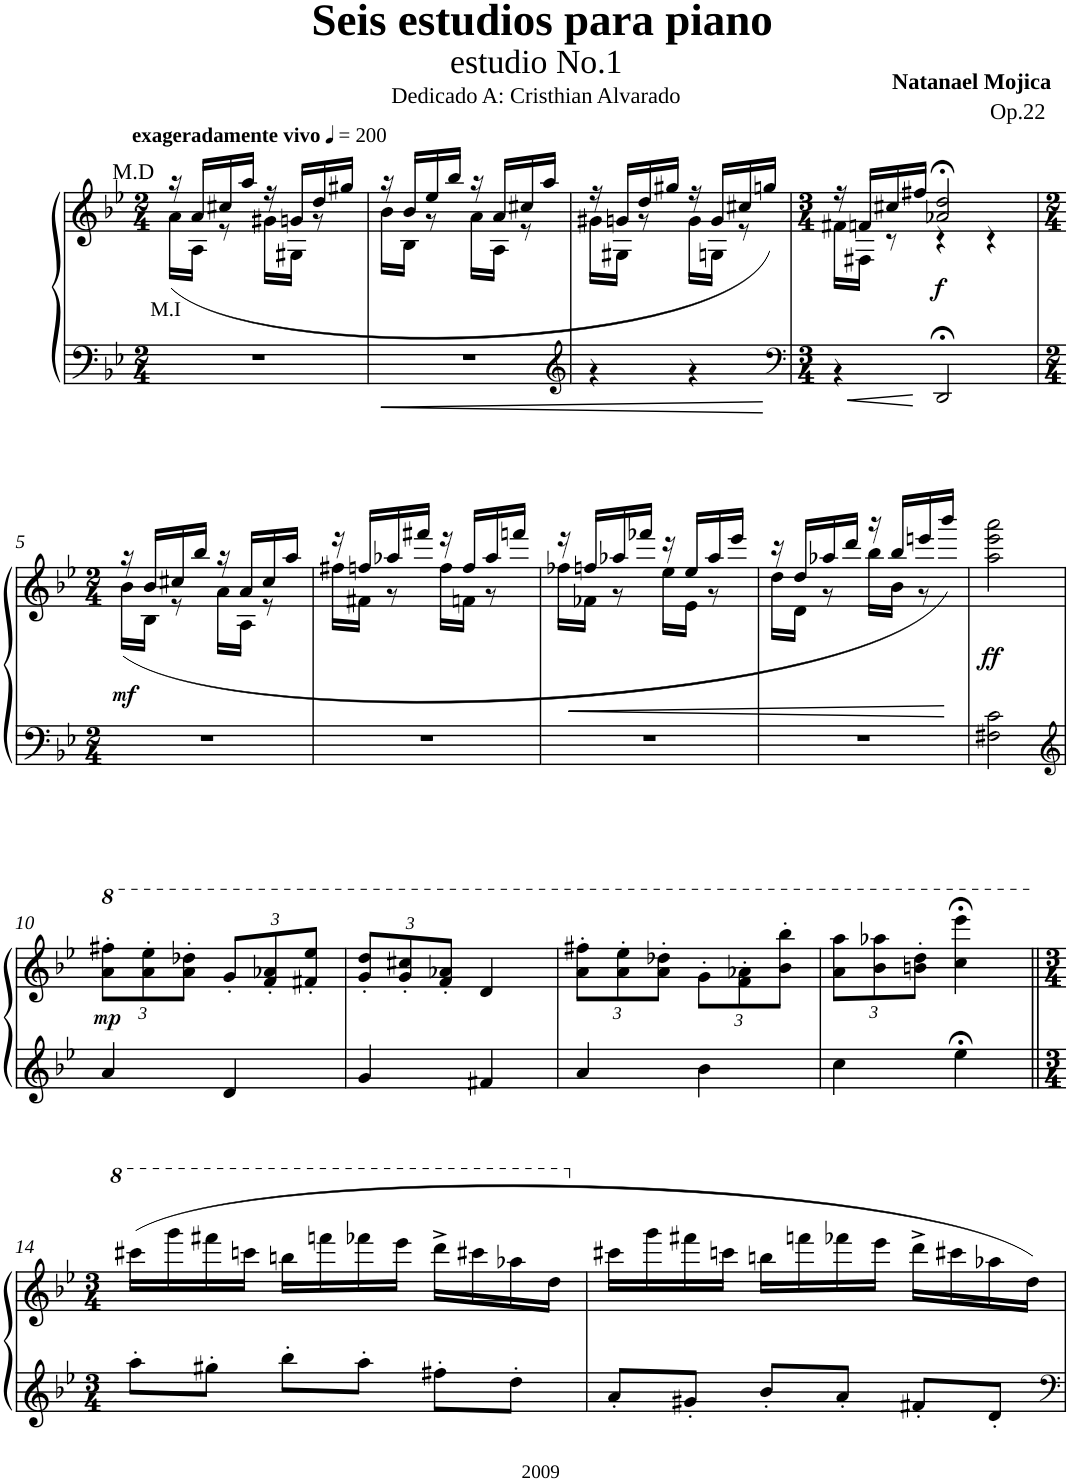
**kern	**kern	**dynam
*part1	*part1	*part1
*staff2	*staff1	*staff1/2
*I"Piano	*	*
*I'Pno	*	*
*clefF4	*clefG2	*
*k[b-e-]	*k[b-e-]	*
*B-:	*B-:	*
*M2/4	*M2/4	*
*MM200	*MM200	*
=1	=1	=1
*	*^	*
!	!LO:TX:b:t=M.I	!	!
!	!LO:TX:a:B:t=exageradamente vivo	!	!
2r	16r	(<16a\LL	.
.	16a/LL	16A\JJ	.
.	16cc#X/	8r	.
.	16aa/JJ	.	.
.	16r	16g#X\LL	.
.	16gn/LL	16G#X\JJ	.
.	16dd/	8r	.
.	16gg#X/JJ	.	.
=2	=2	=2	=2
2r	16r	16b-\LL	.
.	16b-/LL	16B-\JJ	.
.	16ee-/	8r	.
.	16bb-/JJ	.	.
.	16r	16a\LL	.
.	16a/LL	16A\JJ	.
.	16cc#X/	8r	.
.	16aa/JJ	.	.
=3	=3	=3	=3
*clefG2	*	*	*
*^	*	*	*
2ryy	4r	16r	16g#X\LL	.
.	.	16gn/LL	16G#X\JJ	.
.	.	16dd/	8r	.
.	.	16gg#X/JJ	.	.
.	4r	16r	16g\LL	.
.	.	16g/LL	16Gn\JJ	.
.	.	16cc#X/	8r	.
.	.	16ggn/JJ)	.	.
=4	=4	=4	=4	=4
*clefF4	*	*	*	*
*M3/4	*	*M3/4	*	*
2.ryy	4r	16r	16f#X\LL	.
.	.	16fn/LL	16F#X\JJ	.
.	.	16cc#X/	8r	.
.	.	16ff#X/JJ	.	.
!	!	!	!	!LO:DY:b
.	2DD;</	2a-X/;< 2dd/;<	4r	f
.	.	.	4r	.
*v	*v	*	*	*
!!LO:LB:g=z	!!
=5	=5	=5	=5
*M2/4	*M2/4	*	*
!	!	!	!LO:DY:b
2r	16r	(<16b-\LL	mf
.	16b-/LL	16B-\JJ	.
.	16cc#X/	8r	.
.	16bb-/JJ	.	.
.	16r	16a\LL	.
.	16a/LL	16A\JJ	.
.	16cc#/	8r	.
.	16aa/JJ	.	.
=6	=6	=6	=6
2r	16r	16ff#X\LL	.
.	16ffn/LL	16f#X\JJ	.
.	16aa-X/	8r	.
.	16fff#X/JJ	.	.
.	16r	16ff\LL	.
.	16ff/LL	16fn\JJ	.
.	16aa-/	8r	.
.	16fffn/JJ	.	.
=7	=7	=7	=7
2r	16r	16ff-X\LL	.
.	16ffn/LL	16f-X\JJ	.
.	16aa-X/	8r	.
.	16fff-X/JJ	.	.
.	16r	16ee-\LL	.
.	16ee-/LL	16e-\JJ	.
.	16aa-/	8r	.
.	16eee-/JJ	.	.
=8	=8	=8	=8
!	!	!	!LO:HP:b
2r	16r	16dd\LL	<
.	16dd/LL	16d\JJ	.
.	16aa-X/	8r	.
.	16ddd/JJ	.	.
.	16r	16bb-\LL	.
.	16bb-/LL	16b-\JJ	.
.	16eeen/	8r	.
.	16bbb-/JJ)	.	.
*	*v	*v	*
.	.	[
=9	=9	=9
!	!	!LO:DY:b
2F#X\ 2c\	2aa\ 2eee-\ 2aaa\	ff
!!LO:LB:g=z
=10	=10	=10
*clefG2	*	*
*	*8va	*
*	*Xbrackettup	*
!	!	!LO:DY:b
4a/	12aa\'> 12fff#X\'>L	mp
.	12aa\'> 12eee-\'>	.
.	12aa\'> 12ddd-X\'>J	.
4d/	12gg'</L	.
.	12ff/'< 12aa-X/'<	.
.	12ff#X/'< 12eee-/'<J	.
=11	=11	=11
4g/	12gg/'< 12ddd/'<L	.
.	12gg/'< 12ccc#X/'<	.
.	12ff/'< 12aa-X/'<J	.
4f#X/	4dd/	.
=12	=12	=12
4a/	12aa\'> 12fff#X\'>L	.
.	12aa\'> 12eee-\'>	.
.	12aa\'> 12ddd-X\'>J	.
4b-\	12gg'>\L	.
.	12ff\'> 12aa-X\'>	.
.	12bb-\'> 12bbb-\'>J	.
=13	=13	=13
4cc\	12aa\ 12aaa\L	.
.	12bb-\ 12aaa-X\	.
.	12bbn\'> 12ddd\'>J	.
4ee-;<\	4ccc\;< 4eeee-\;<	.
!!LO:LB:g=z
=14||	=14||	=14||
*M3/4	*M3/4	*
8aa'>\L	(>16cccc#X\LL	.
.	16gggg\	.
8gg#X'>\J	16ffff#X\	.
.	16ccccn\JJ	.
8bb-'>\L	16bbbn\LL	.
.	16ffffn\	.
8aa'>\J	16ffff-X\	.
.	16eeee-\JJ	.
8ff#X'>\L	16dddd^>\LL	.
.	16cccc#X\	.
8dd'>\J	16aaa-X\	.
.	16ddd\JJ	.
=15	=15	=15
*	*X8va	*
8a'</L	16ccc#X\LL	.
.	16ggg\	.
8g#X'</J	16fff#X\	.
.	16cccn\JJ	.
8b-'</L	16bbn\LL	.
.	16fffn\	.
8a'</J	16fff-X\	.
.	16eee-\JJ	.
8f#X'</L	16ddd^>\LL	.
.	16ccc#X\	.
8d'</J	16aa-X\	.
.	16dd\JJ)	.
=	=	=
*-	*-	*-
